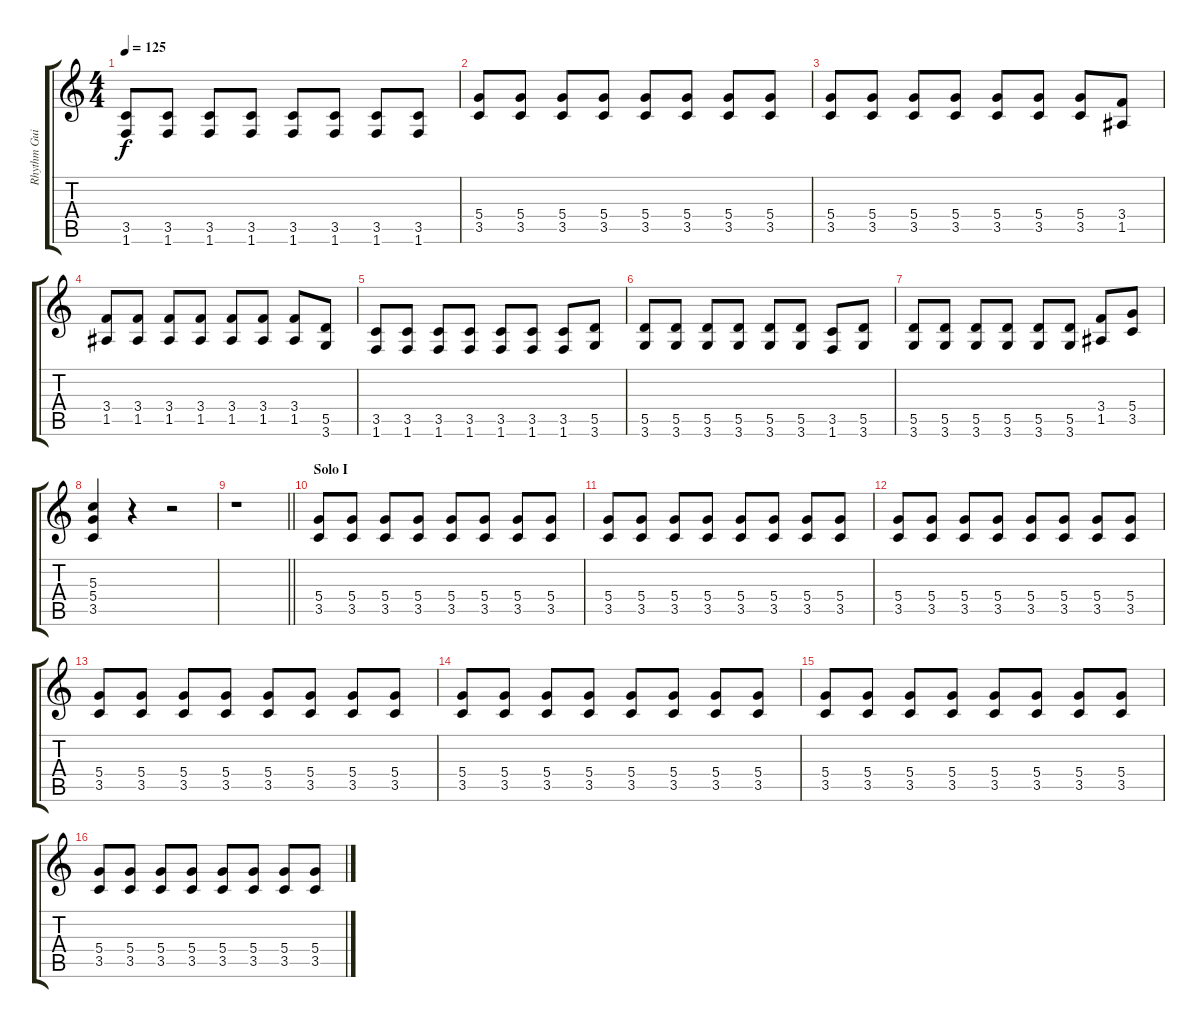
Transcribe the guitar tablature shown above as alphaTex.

\track ("Rhythm Guitar" "Rhythm Gui") {instrument electricguitarclean}
\staff {score tabs}
\tuning (E4 B3 G3 D3 A2 E2) {hide}
\ts (4 4)
\tempo 125
\clef g2
\ks c
(3.5 1.6).8{dy f} (3.5 1.6).8 (3.5 1.6).8 (3.5 1.6).8 (3.5 1.6).8 (3.5 1.6).8 (3.5 1.6).8 (3.5 1.6).8 |
(5.4 3.5).8 (5.4 3.5).8 (5.4 3.5).8 (5.4 3.5).8 (5.4 3.5).8 (5.4 3.5).8 (5.4 3.5).8 (5.4 3.5).8 |
(5.4 3.5).8 (5.4 3.5).8 (5.4 3.5).8 (5.4 3.5).8 (5.4 3.5).8 (5.4 3.5).8 (5.4 3.5).8 (3.4 1.5).8 |
(3.4 1.5).8 (3.4 1.5).8 (3.4 1.5).8 (3.4 1.5).8 (3.4 1.5).8 (3.4 1.5).8 (3.4 1.5).8 (5.5 3.6).8 |
(3.5 1.6).8 (3.5 1.6).8 (3.5 1.6).8 (3.5 1.6).8 (3.5 1.6).8 (3.5 1.6).8 (3.5 1.6).8 (5.5 3.6).8 |
(5.5 3.6).8 (5.5 3.6).8 (5.5 3.6).8 (5.5 3.6).8 (5.5 3.6).8 (5.5 3.6).8 (3.5 1.6).8 (5.5 3.6).8 |
(5.5 3.6).8 (5.5 3.6).8 (5.5 3.6).8 (5.5 3.6).8 (5.5 3.6).8 (5.5 3.6).8 (3.4 1.5).8 (5.4 3.5).8 |
(5.3 5.4 3.5).4 r.4 r.2 |
\barLineRight lightlight
r.1 |
\section ("" "Solo I")
(5.4 3.5).8 (5.4 3.5).8 (5.4 3.5).8 (5.4 3.5).8 (5.4 3.5).8 (5.4 3.5).8 (5.4 3.5).8 (5.4 3.5).8 |
(5.4 3.5).8 (5.4 3.5).8 (5.4 3.5).8 (5.4 3.5).8 (5.4 3.5).8 (5.4 3.5).8 (5.4 3.5).8 (5.4 3.5).8 |
(5.4 3.5).8 (5.4 3.5).8 (5.4 3.5).8 (5.4 3.5).8 (5.4 3.5).8 (5.4 3.5).8 (5.4 3.5).8 (5.4 3.5).8 |
(5.4 3.5).8 (5.4 3.5).8 (5.4 3.5).8 (5.4 3.5).8 (5.4 3.5).8 (5.4 3.5).8 (5.4 3.5).8 (5.4 3.5).8 |
(5.4 3.5).8 (5.4 3.5).8 (5.4 3.5).8 (5.4 3.5).8 (5.4 3.5).8 (5.4 3.5).8 (5.4 3.5).8 (5.4 3.5).8 |
(5.4 3.5).8 (5.4 3.5).8 (5.4 3.5).8 (5.4 3.5).8 (5.4 3.5).8 (5.4 3.5).8 (5.4 3.5).8 (5.4 3.5).8 |
(5.4 3.5).8 (5.4 3.5).8 (5.4 3.5).8 (5.4 3.5).8 (5.4 3.5).8 (5.4 3.5).8 (5.4 3.5).8 (5.4 3.5).8
